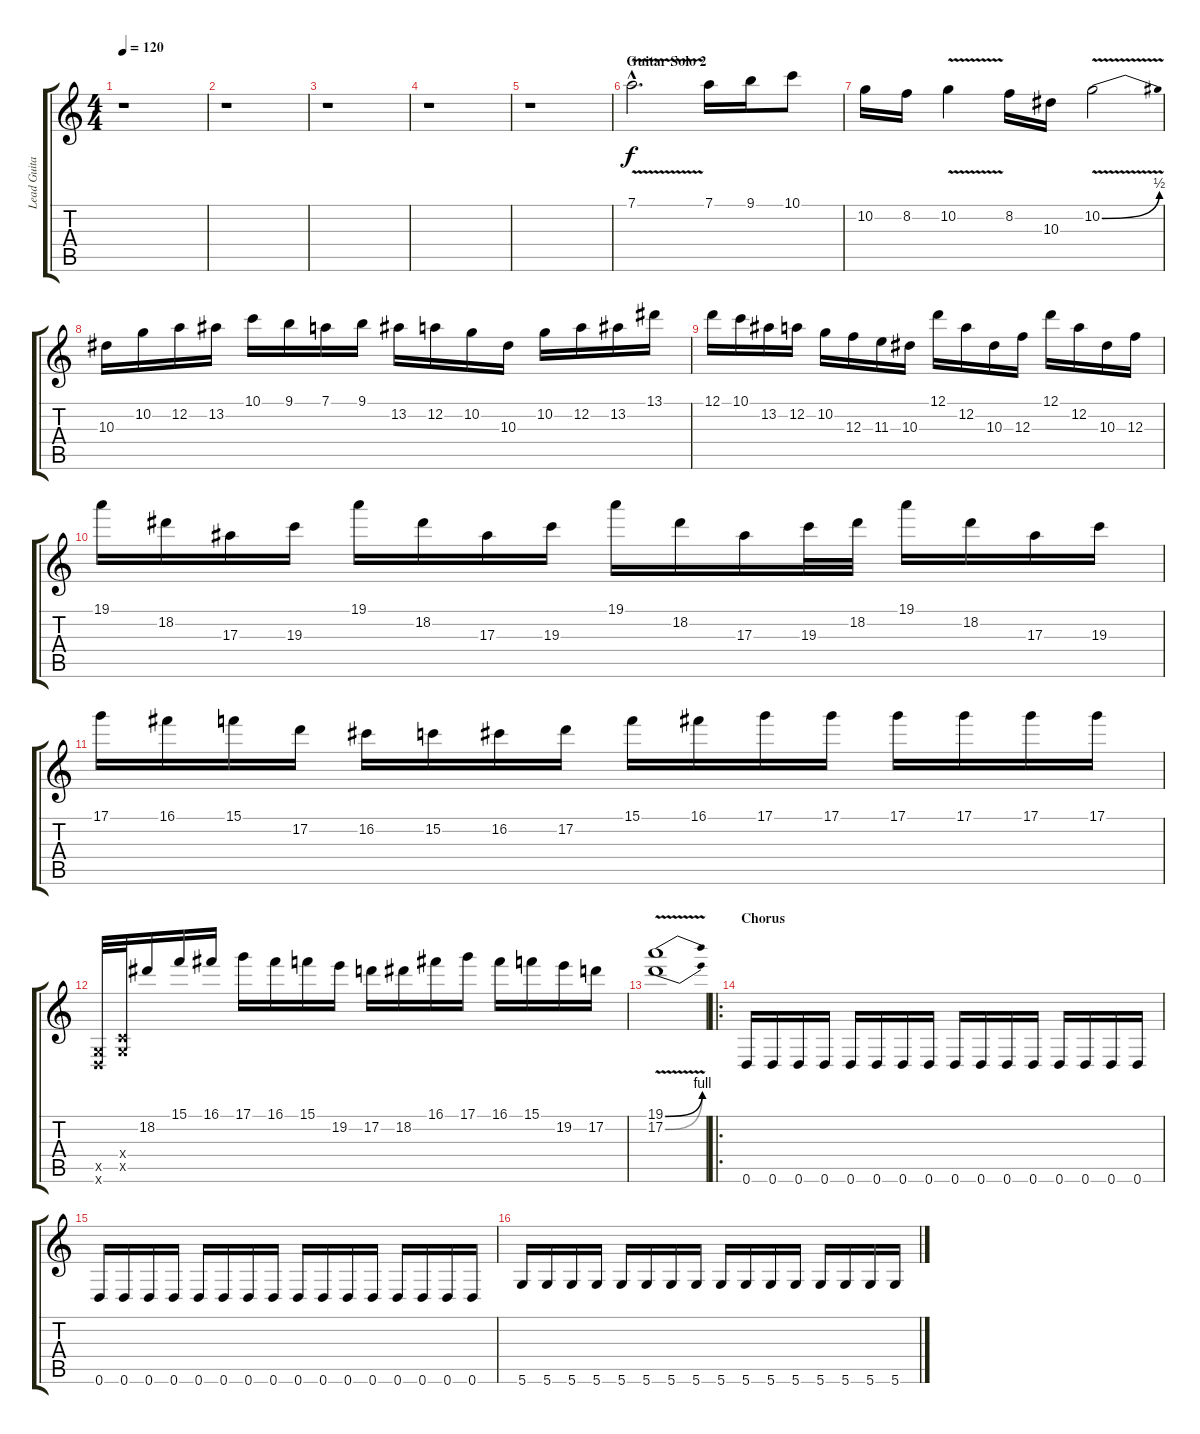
\track ("Lead Guitar" "Lead Guita") {instrument distortionguitar}
\staff {score tabs}
\tuning (D4 A3 F3 C3 G2 D2) {hide}
\ts (4 4)
\tempo 120
\clef g2
\ks c
r.1{dy f} |
r.1 |
r.1 |
r.1 |
r.1 |
\section ("" "Guitar Solo 2")
7.1{v hac}.2{d} 7.1.16 9.1.16 10.1.8 |
10.2.16 8.2.16 10.2{v}.4 8.2.16 10.3.16 10.2{be (bend 0 0 60 2) v}.2 |
10.3.16 10.2.16 12.2.16 13.2.16 10.1.16 9.1.16 7.1.16 9.1.16 13.2.16 12.2.16 10.2.16 10.3.16 10.2.16 12.2.16 13.2.16 13.1.16 |
12.1.16 10.1.16 13.2.16 12.2.16 10.2.16 12.3.16 11.3.16 10.3.16 12.1.16 12.2.16 10.3.16 12.3.16 12.1.16 12.2.16 10.3.16 12.3.16 |
19.1.16 18.2.16 17.3.16 19.3.16 19.1.16 18.2.16 17.3.16 19.3.16 19.1.16 18.2.16 17.3.16 19.3.32 18.2.32 19.1.16 18.2.16 17.3.16 19.3.16 |
17.1.16 16.1.16 15.1.16 17.2.16 16.2.16 15.2.16 16.2.16 17.2.16 15.1.16 16.1.16 17.1.16 17.1.16 17.1.16 17.1.16 17.1.16 17.1.16 |
(0.5{x} 0.6{x}).32 (0.4{x} 0.5{x}).32 18.2.16 15.1.16 16.1.16 17.1.16 16.1.16 15.1.16 19.2.16 17.2.16 18.2.16 16.1.16 17.1.16 16.1.16 15.1.16 19.2.16 17.2.16 |
(19.1{be (bend 0 0 60 4) v} 17.2{be (bend 0 0 60 4) v}).1 |
\ro
\section ("" "Chorus")
0.6.16 0.6.16 0.6.16 0.6.16 0.6.16 0.6.16 0.6.16 0.6.16 0.6.16 0.6.16 0.6.16 0.6.16 0.6.16 0.6.16 0.6.16 0.6.16 |
0.6.16 0.6.16 0.6.16 0.6.16 0.6.16 0.6.16 0.6.16 0.6.16 0.6.16 0.6.16 0.6.16 0.6.16 0.6.16 0.6.16 0.6.16 0.6.16 |
5.6.16 5.6.16 5.6.16 5.6.16 5.6.16 5.6.16 5.6.16 5.6.16 5.6.16 5.6.16 5.6.16 5.6.16 5.6.16 5.6.16 5.6.16 5.6.16
